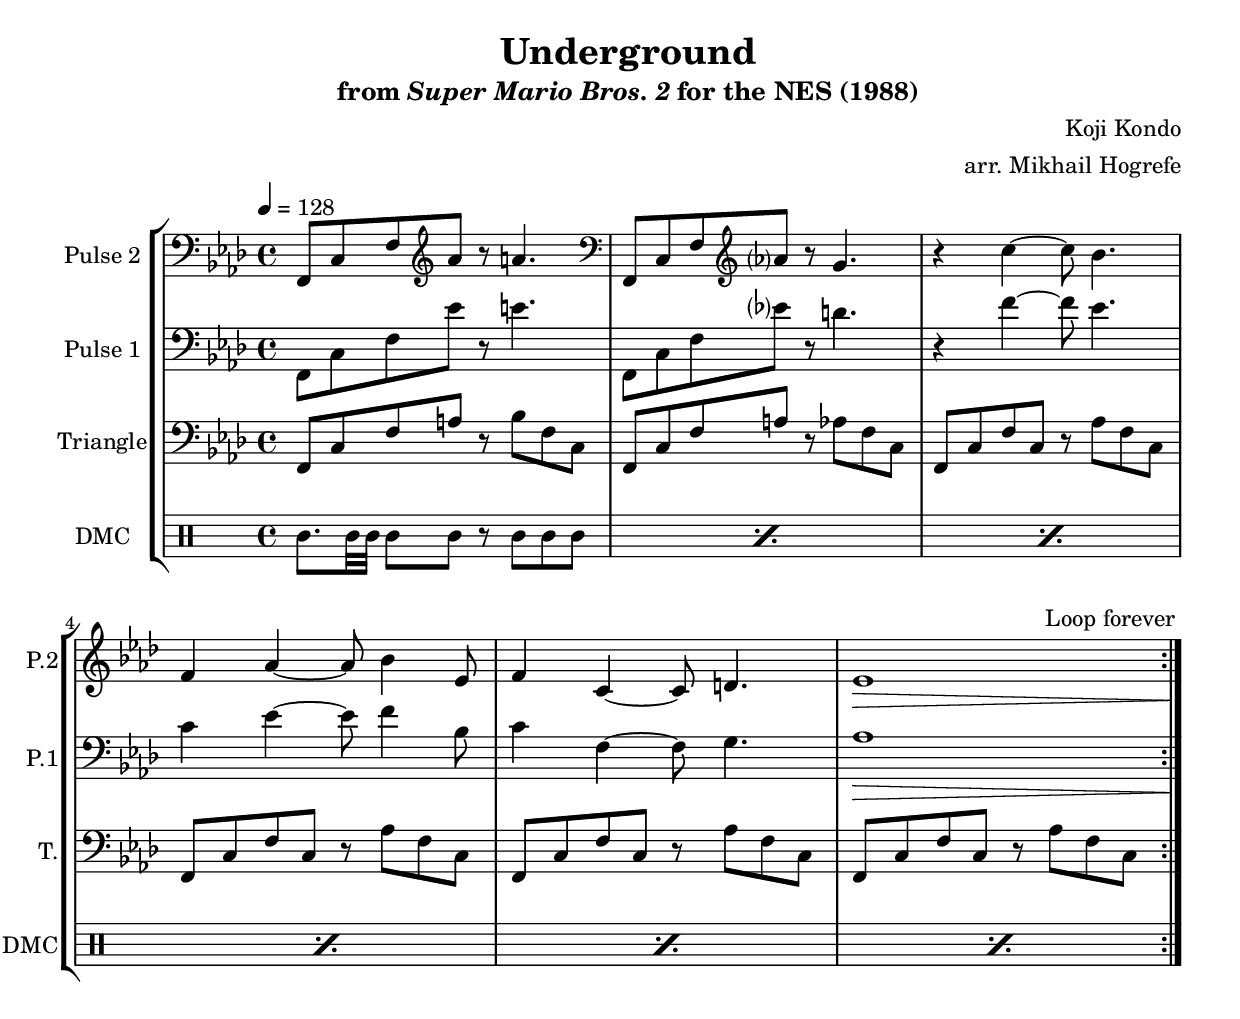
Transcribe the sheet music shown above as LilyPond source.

\version "2.20.0"

\paper {
  left-margin = 0.5\in
}

\book {
    \header {
        title = "Underground"
        subtitle = \markup { "from" {\italic "Super Mario Bros. 2"} "for the NES (1988)" }
        composer = "Koji Kondo"
        arranger = "arr. Mikhail Hogrefe"
    }

    \score {
        {
            \new StaffGroup <<
                \new Staff \relative c, {
                    \set Staff.instrumentName = "Pulse 2"
                    \set Staff.shortInstrumentName = "P.2"
\accidentalStyle modern-cautionary
\key f \minor
\tempo 4 = 128
\clef bass f8 c' f \clef treble aes' r a4. |
\clef bass f,,8 c' f \clef treble aes' r g4. |
r4 c4 ~ c8 bes4. |
f4 aes ~ aes8 bes4 ees,8 |
f4 c ~ c8 d4. |
ees1\> c1*0\! |

\once \override Score.RehearsalMark.self-alignment-X = #RIGHT
\mark \markup { \fontsize #-2 "Loop forever" }
                }

                \new Staff \relative c, {
                    \set Staff.instrumentName = "Pulse 1"
                    \set Staff.shortInstrumentName = "P.1"
\accidentalStyle modern-cautionary
\key f \minor
\clef bass
f8 c' f ees' r e4. |
f,,8 c' f ees' r d4. |
r4 f ~ f8 ees4. |
c4 ees ~ ees8 f4 bes,8 |
c4 f, ~ f8 g4. |
aes1\> c1*0\! |
                }

                \new Staff \relative c, {
                    \set Staff.instrumentName = "Triangle"
                    \set Staff.shortInstrumentName = "T."
\accidentalStyle modern-cautionary
\key f \minor
\clef bass
                    \repeat volta 2 {
f8 c' f a r bes f c |
f,8 c' f a r aes f c |
f,8 c' f c r aes' f c |
f,8 c' f c r aes' f c |
f,8 c' f c r aes' f c |
f,8 c' f c r aes' f c |
                    }
                }

                \new DrumStaff {
                    \drummode {
                        \set Staff.instrumentName="DMC"
                        \set Staff.shortInstrumentName="DMC"
\repeat percent 6 { bol8. boh32 boh boh8 boh8 r bol bol bol | }
                    }
                }
            >>
        }
        \layout {
            \context {
                \Staff
                \RemoveEmptyStaves
            }
            \context {
                \DrumStaff
                \RemoveEmptyStaves
            }
        }
    }
}
